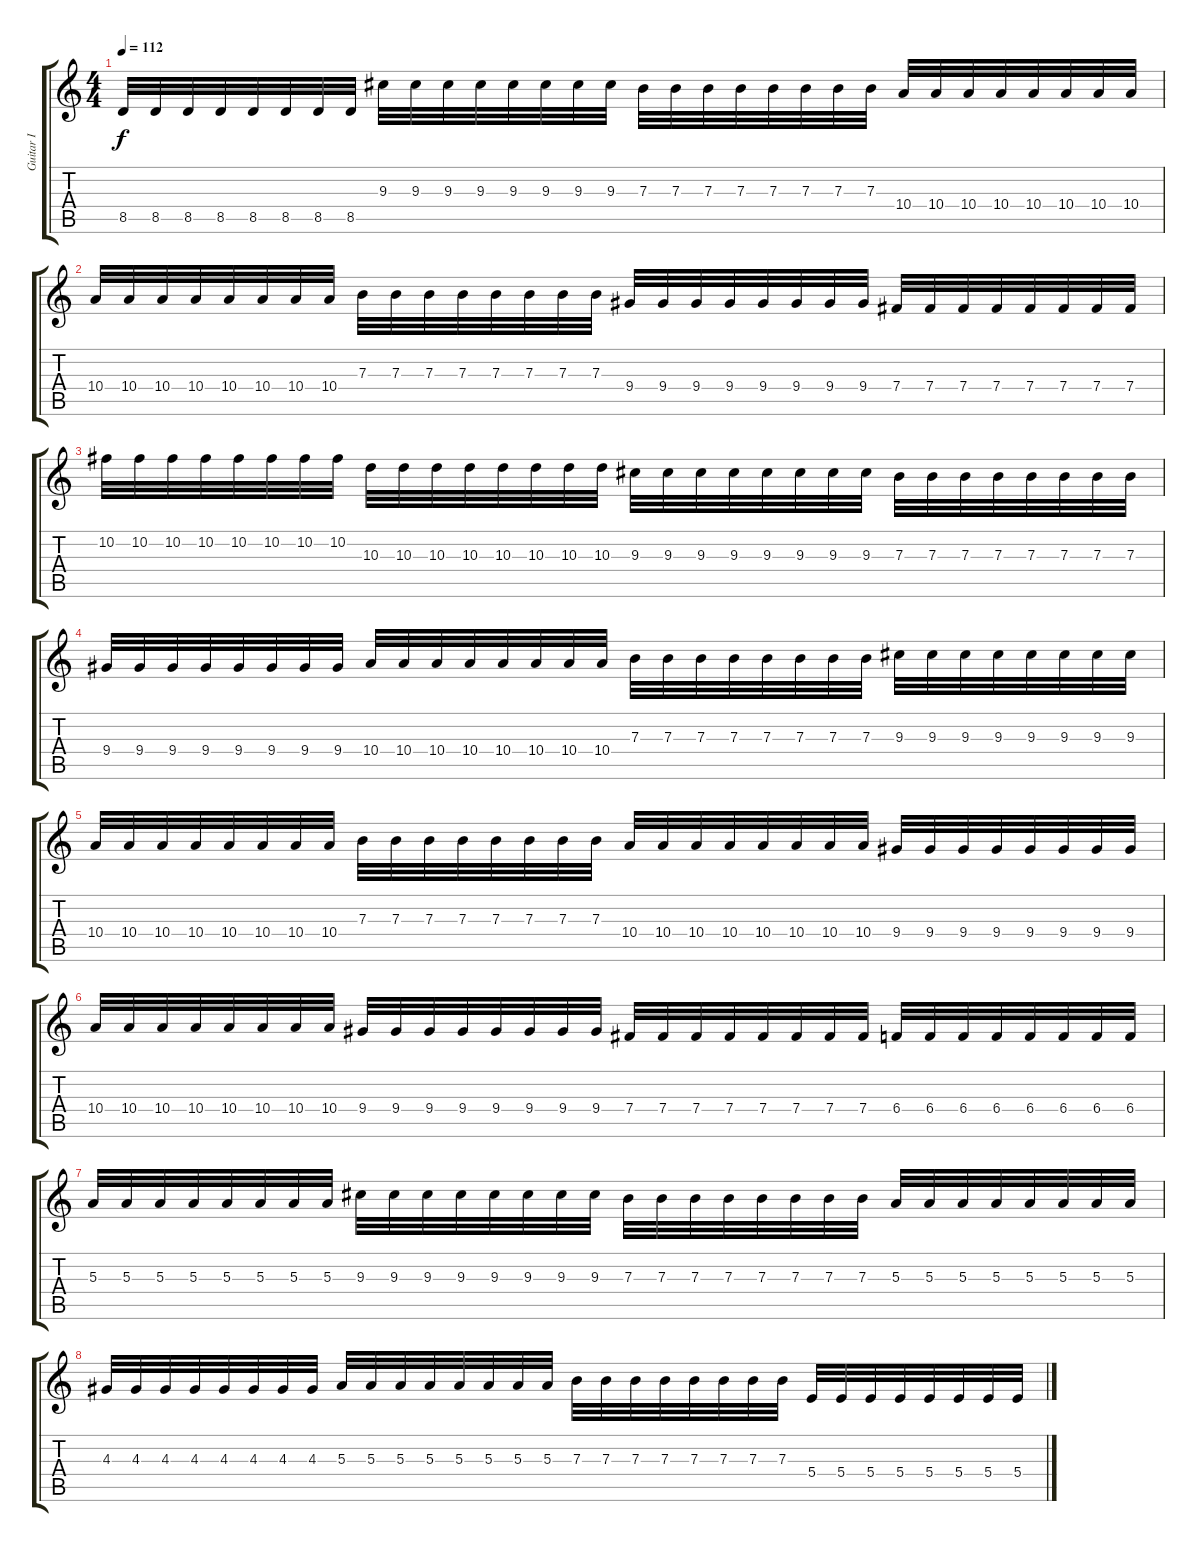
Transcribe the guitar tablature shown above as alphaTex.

\track ("Guitar I" "Guitar I") {instrument distortionguitar}
\staff {score tabs}
\tuning (Db4 Ab3 E3 B2 Gb2 Db2) {hide}
\ts (4 4)
\tempo 112
\clef g2
\ks c
8.5.32{dy f} 8.5.32 8.5.32 8.5.32 8.5.32 8.5.32 8.5.32 8.5.32 9.3.32 9.3.32 9.3.32 9.3.32 9.3.32 9.3.32 9.3.32 9.3.32 7.3.32 7.3.32 7.3.32 7.3.32 7.3.32 7.3.32 7.3.32 7.3.32 10.4.32 10.4.32 10.4.32 10.4.32 10.4.32 10.4.32 10.4.32 10.4.32 |
10.4.32 10.4.32 10.4.32 10.4.32 10.4.32 10.4.32 10.4.32 10.4.32 7.3.32 7.3.32 7.3.32 7.3.32 7.3.32 7.3.32 7.3.32 7.3.32 9.4.32 9.4.32 9.4.32 9.4.32 9.4.32 9.4.32 9.4.32 9.4.32 7.4.32 7.4.32 7.4.32 7.4.32 7.4.32 7.4.32 7.4.32 7.4.32 |
10.2.32 10.2.32 10.2.32 10.2.32 10.2.32 10.2.32 10.2.32 10.2.32 10.3.32 10.3.32 10.3.32 10.3.32 10.3.32 10.3.32 10.3.32 10.3.32 9.3.32 9.3.32 9.3.32 9.3.32 9.3.32 9.3.32 9.3.32 9.3.32 7.3.32 7.3.32 7.3.32 7.3.32 7.3.32 7.3.32 7.3.32 7.3.32 |
9.4.32 9.4.32 9.4.32 9.4.32 9.4.32 9.4.32 9.4.32 9.4.32 10.4.32 10.4.32 10.4.32 10.4.32 10.4.32 10.4.32 10.4.32 10.4.32 7.3.32 7.3.32 7.3.32 7.3.32 7.3.32 7.3.32 7.3.32 7.3.32 9.3.32 9.3.32 9.3.32 9.3.32 9.3.32 9.3.32 9.3.32 9.3.32 |
10.4.32 10.4.32 10.4.32 10.4.32 10.4.32 10.4.32 10.4.32 10.4.32 7.3.32 7.3.32 7.3.32 7.3.32 7.3.32 7.3.32 7.3.32 7.3.32 10.4.32 10.4.32 10.4.32 10.4.32 10.4.32 10.4.32 10.4.32 10.4.32 9.4.32 9.4.32 9.4.32 9.4.32 9.4.32 9.4.32 9.4.32 9.4.32 |
10.4.32 10.4.32 10.4.32 10.4.32 10.4.32 10.4.32 10.4.32 10.4.32 9.4.32 9.4.32 9.4.32 9.4.32 9.4.32 9.4.32 9.4.32 9.4.32 7.4.32 7.4.32 7.4.32 7.4.32 7.4.32 7.4.32 7.4.32 7.4.32 6.4.32 6.4.32 6.4.32 6.4.32 6.4.32 6.4.32 6.4.32 6.4.32 |
5.3.32 5.3.32 5.3.32 5.3.32 5.3.32 5.3.32 5.3.32 5.3.32 9.3.32 9.3.32 9.3.32 9.3.32 9.3.32 9.3.32 9.3.32 9.3.32 7.3.32 7.3.32 7.3.32 7.3.32 7.3.32 7.3.32 7.3.32 7.3.32 5.3.32 5.3.32 5.3.32 5.3.32 5.3.32 5.3.32 5.3.32 5.3.32 |
4.3.32 4.3.32 4.3.32 4.3.32 4.3.32 4.3.32 4.3.32 4.3.32 5.3.32 5.3.32 5.3.32 5.3.32 5.3.32 5.3.32 5.3.32 5.3.32 7.3.32 7.3.32 7.3.32 7.3.32 7.3.32 7.3.32 7.3.32 7.3.32 5.4.32 5.4.32 5.4.32 5.4.32 5.4.32 5.4.32 5.4.32 5.4.32
